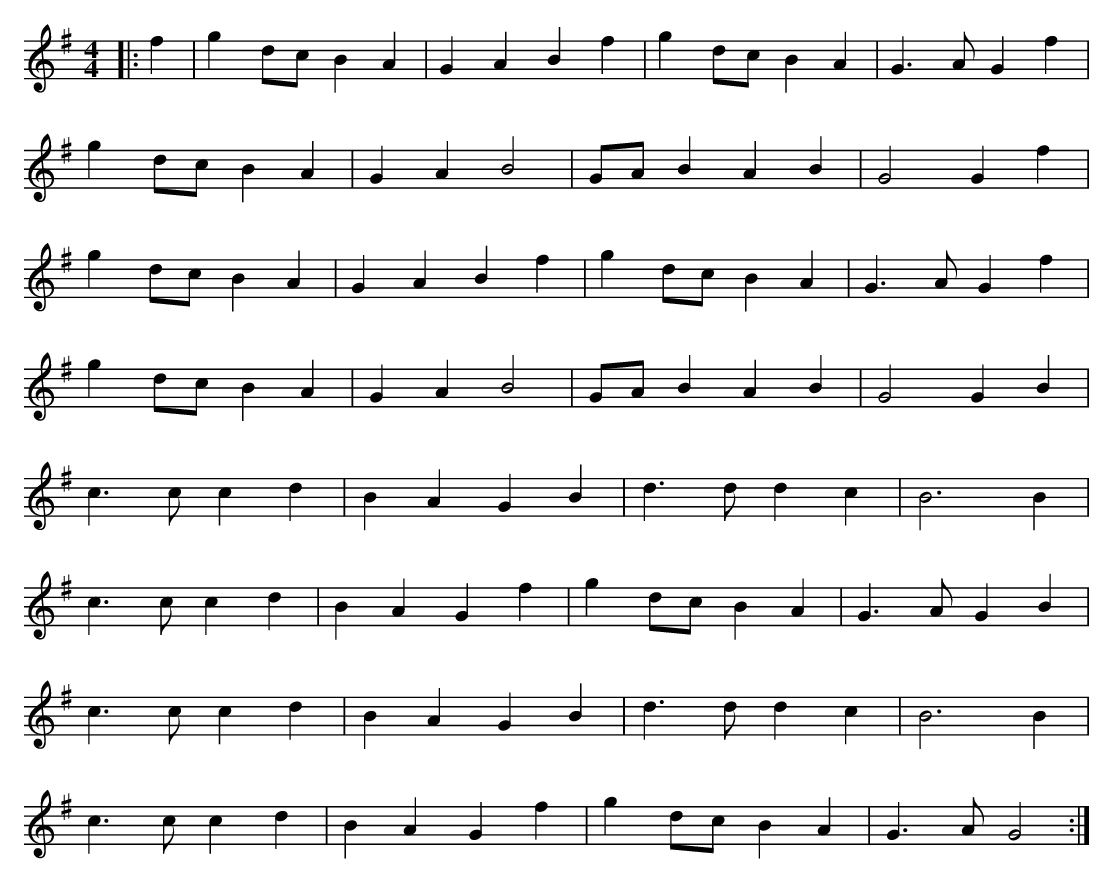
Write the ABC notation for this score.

X:1
M:4/4
K:G
|:f2|g2dcB2A2|G2A2B2f2|g2dcB2A2|G3AG2f2|
g2dcB2A2|G2A2B4|GAB2A2B2|G4G2f2|
g2dcB2A2|G2A2B2f2|g2dcB2A2|G3AG2f2|
g2dcB2A2|G2A2B4|GAB2A2B2|G4G2B2|
c3cc2d2|B2A2G2B2|d3dd2c2|B6B2|
c3cc2d2|B2A2G2f2|g2dcB2A2|G3AG2B2|
c3cc2d2|B2A2G2B2|d3dd2c2|B6B2|
c3cc2d2|B2A2G2f2|g2dcB2A2|G3AG4:|
